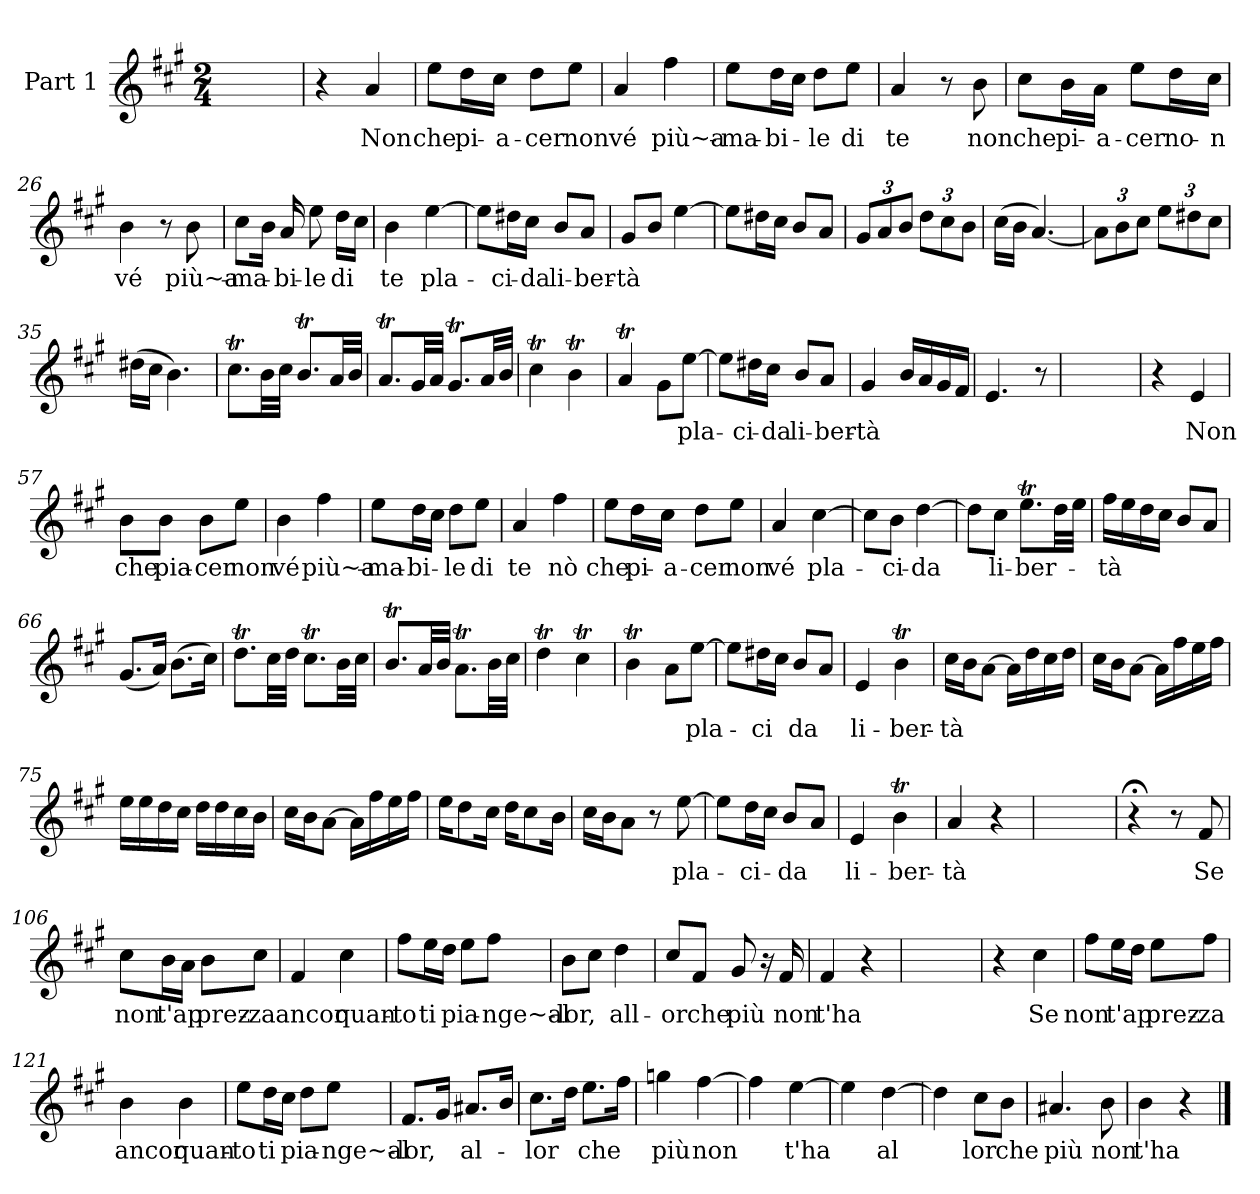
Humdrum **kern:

**kern	**text
*part1	*part1
*staff1	*staff1
*I"Part 1	*
*k[f#c#g#]	*
*M2/4	*
=1	=1
2ryy	.
=20	=20
4r	.
4a	Non
=21	=21
8eeL	che
16ddL	pi-
16cc#JJ	-a-
8ddL	-cer
8eeJ	non
=22	=22
4a	vé
4ff#	più~a-
=23	=23
8eeL	-ma-
16ddL	-bi-
16cc#JJ	.
8ddL	-le
8eeJ	di
=24	=24
4a	te
8r	.
8b	non
!!LO:LB:g=z
=25	=25
8cc#L	che
16bL	pi-
16aJJ	-a-
8eeL	-cer
16ddL	no-
16cc#JJ	-n
=26	=26
4b	vé
8r	.
8b	più~a-
=27	=27
8cc#L	-ma-
16bJk	.
16a	-bi-
8ee	-le
16ddLL	di
16cc#JJ	.
=28	=28
4b	te
[4ee	pla-
=29	=29
8eeL]	.
16dd#XL	-ci-
16cc#JJ	-da
8bL	li-
8aJ	-ber-
=30	=30
8g#L	-tà
8bJ	.
[4ee	.
=31	=31
8eeL]	.
16dd#XL	.
16cc#JJ	.
8bL	.
8aJ	.
!!LO:LB:g=z
=32	=32
12g#L	.
12a	.
12bJ	.
12ddL	.
12cc#	.
12bJ	.
=33	=33
(16cc#LL	.
16bJJ	.
[4.a)	.
=34	=34
12aL]	.
12b	.
12cc#J	.
12eeL	.
12dd#X	.
12cc#J	.
=35	=35
(16dd#XLL	.
16cc#JJ	.
4.b)	.
=36	=36
8.cc#tL	.
32bLL	.
32cc#JJJ	.
8.bTL	.
32aLL	.
32bJJJ	.
=37	=37
8.aTL	.
32g#LL	.
32aJJJ	.
8.g#tL	.
32aLL	.
32bJJJ	.
!!LO:LB:g=z
=38	=38
4cc#t	.
4bT	.
=39	=39
4aT	.
8g#L	.
[8eeJ	pla-
=40	=40
8eeL]	.
16dd#XL	-ci-
16cc#JJ	-da
8bL	li-
8aJ	-ber-
=41	=41
4g#	-tà
16bLL	.
16a	.
16g#	.
16f#JJ	.
=42	=42
4.e	.
8r	.
=43	=43
2ryy	.
=56	=56
4r	.
4e	Non
!!LO:LB:g=z
=57	=57
8bL	che
8bJ	pia-
8bL	-cer
8eeJ	non
=58	=58
4b	vé
4ff#	più~a-
=59	=59
8eeL	-ma-
16ddL	-bi-
16cc#JJ	.
8ddL	-le
8eeJ	di
=60	=60
4a	te
4ff#	nò
=61	=61
8eeL	che
16ddL	pi-
16cc#JJ	-a-
8ddL	-cer
8eeJ	non
=62	=62
4a	vé
[4cc#	pla-
=63	=63
8cc#L]	.
8bJ	-ci-
[4dd	-da
!!LO:LB:g=z
=64	=64
8ddL]	.
8cc#J	li-
8.eeTL	-ber-
32ddLL	.
32eeJJJ	.
=65	=65
16ff#LL	-tà
16ee	.
16dd	.
16cc#JJ	.
8bL	.
8aJ	.
=66	=66
(8.g#L	.
16aJk)	.
(8.bL	.
16cc#Jk)	.
=67	=67
8.ddTL	.
32cc#LL	.
32ddJJJ	.
8.cc#tL	.
32bLL	.
32cc#JJJ	.
=68	=68
8.bTL	.
32aLL	.
32bJJJ	.
8.aTL	.
32bLL	.
32cc#JJJ	.
=69	=69
4ddT	.
4cc#t	.
!!LO:LB:g=z
=70	=70
4bT	.
8aL	.
[8eeJ	pla-
=71	=71
8eeL]	.
16dd#XL	-ci
16cc#JJ	.
8bL	da
8aJ	.
=72	=72
4e	li-
4bT	-ber-
=73	=73
16cc#LL	-tà
16bJ	.
[8aJ	.
16aLL]	.
16dd	.
16cc#	.
16ddJJ	.
=74	=74
16cc#LL	.
16bJ	.
[8aJ	.
16aLL]	.
16ff#	.
16ee	.
16ff#JJ	.
=75	=75
16eeLL	.
16ee	.
16dd	.
16cc#JJ	.
16ddLL	.
16dd	.
16cc#	.
16bJJ	.
!!LO:LB:g=z
=76	=76
16cc#LL	.
16bJ	.
[8aJ	.
16aLL]	.
16ff#	.
16ee	.
16ff#JJ	.
=77	=77
16eeKL	.
8dd	.
16cc#Jk	.
16ddKL	.
8cc#	.
16bJk	.
=78	=78
16cc#LL	.
16bJ	.
8aJ	.
8r	.
[8ee	pla-
=79	=79
8eeL]	.
16ddL	-ci-
16cc#JJ	.
8bL	-da
8aJ	.
=80	=80
4e	li-
4bT	-ber-
=81	=81
4a	-tà
4r	.
=82	=82
2ryy	.
!!LO:LB:g=z
=105	=105
4r;<	.
8r	.
8f#	Se
=106	=106
8cc#L	non
16bL	t'ap
16aJJ	.
8bL	prez-
8cc#J	-za
=107	=107
4f#	ancor
4cc#	quan-
=108	=108
8ff#L	-to
16eeL	ti
16ddJJ	.
8eeL	pia-
8ff#J	-nge~al-
=109	=109
8bL	-lor,
8cc#J	.
4dd	all-
=110	=110
8cc#L	-or
8f#J	che
8g#	più
16r	.
16f#	non
=111	=111
4f#	t'ha
4r	.
!!LO:LB:g=z
=112	=112
2ryy	.
=119	=119
4r	.
4cc#	Se
=120	=120
8ff#L	non
16eeL	t'ap
16ddJJ	.
8eeL	prez-
8ff#J	-za
=121	=121
4b	ancor
4b	quan-
=122	=122
8eeL	-to
16ddL	ti
16cc#JJ	.
8ddL	pia-
8eeJ	-nge~al-
=123	=123
8.f#L	-lor,
16g#Jk	.
8.a#XL	al-
16bJk	.
=124	=124
8.cc#L	-lor
16ddJk	.
8.eeL	che
16ff#Jk	.
!!LO:PB:g=z
=125	=125
4ggn	più
[4ff#	non
=126	=126
4ff#]	.
[4ee	t'ha
=127	=127
4ee]	.
[4dd	al
=128	=128
4dd]	.
8cc#L	lor
8bJ	che
=129	=129
4.a#X	più
8b	non
=130	=130
4b	t'ha
4r	.
==	==
*-	*-
